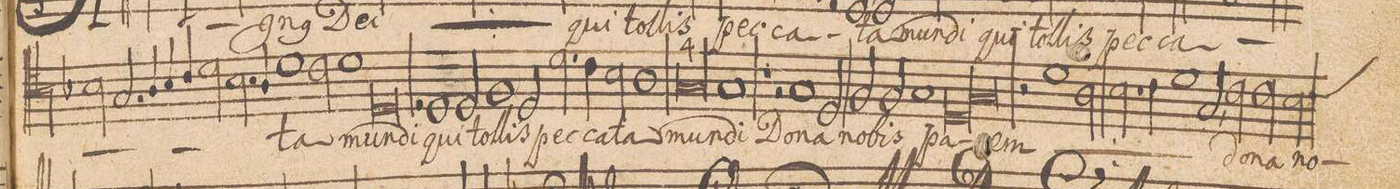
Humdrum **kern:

**kern	**text
*I"[TENOR.]	*
*clefC4	*
*k[b-]	*
*met(C|)	*
*M2/1	*
2B-\	.
2.G/	.
4A/	.
4B-/	.
4c/	.
=81-	=81-
2d\	.
2.B-\	.
4A/	.
1d\	-ta
=82-	=82-
2c\	.
1d\	mun-
=83-	=83-
0D/	-di
=84-	=84-
2r	.
1D/	qui
2D/	tol-
=85-	=85-
1F/	-lis
2D/	pec-
2.d\	-ca-
=86-	=86-
4c\	.
2B-\	ta
1A\	.
=87-	=87-
00G/	mun-
=88-	=88-
=89-	=89-
1G/	-di
1r	.
=90-	=90-
2r	.
1G/	Do-
2D/	-na
=91-	=91-
2F/	no-
2F/	-bis
1G/	pa-
=92-	=92-
*lig	*
1D/	.
1G/	-cem
*Xlig	*
=93-	=93-
2r	.
*	*ij
1d\	Do-
2A\	-na
=94-	=94-
2.B-\	no-
4c\	-bis
1d\	pa-
=95-	=95-
2G,/	-cem
*	*Xij
2c\	do-
2c\	-na
*custos:c	*
2B-\	no-
=96-	=96-
*-	*-
